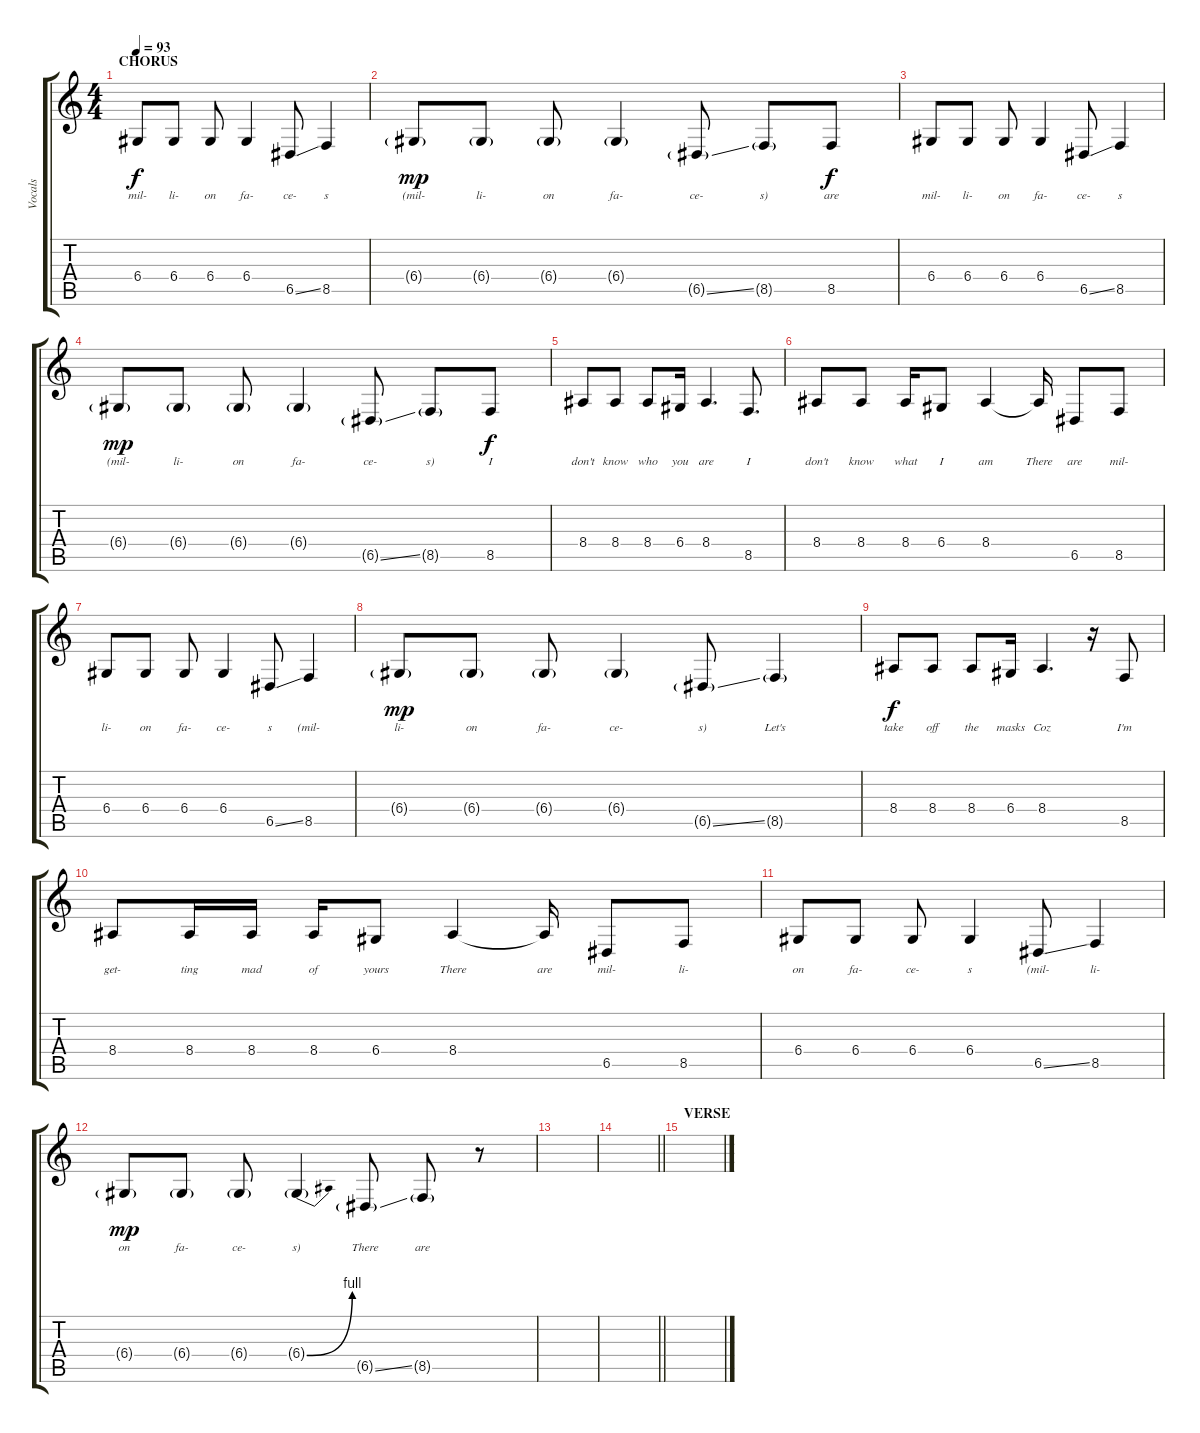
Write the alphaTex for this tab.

\track ("Vocals" "Vocals") {instrument oboe}
\staff {score tabs}
\tuning (E4 B3 G3 D3 A2 D2) {hide}
\ts (4 4)
\section ("" "CHORUS")
\tempo 93
\clef g2
\ks c
6.4.8{lyrics (0 "mil-") lyrics (1 "") lyrics (2 "") lyrics (3 "") lyrics (4 "") dy f} 6.4.8{lyrics (0 "li-") lyrics (1 "") lyrics (2 "") lyrics (3 "") lyrics (4 "")} 6.4.8{lyrics (0 "on") lyrics (1 "") lyrics (2 "") lyrics (3 "") lyrics (4 "")} 6.4.4{lyrics (0 "fa-") lyrics (1 "") lyrics (2 "") lyrics (3 "") lyrics (4 "")} 6.5{ss}.8{lyrics (0 "ce-") lyrics (1 "") lyrics (2 "") lyrics (3 "") lyrics (4 "")} 8.5.4{lyrics (0 "s") lyrics (1 "") lyrics (2 "") lyrics (3 "") lyrics (4 "")} |
6.4{g}.8{lyrics (0 "(mil-") lyrics (1 "") lyrics (2 "") lyrics (3 "") lyrics (4 "") dy mp} 6.4{g}.8{lyrics (0 "li-") lyrics (1 "") lyrics (2 "") lyrics (3 "") lyrics (4 "")} 6.4{g}.8{lyrics (0 "on") lyrics (1 "") lyrics (2 "") lyrics (3 "") lyrics (4 "")} 6.4{g}.4{lyrics (0 "fa-") lyrics (1 "") lyrics (2 "") lyrics (3 "") lyrics (4 "")} 6.5{ss g}.8{lyrics (0 "ce-") lyrics (1 "") lyrics (2 "") lyrics (3 "") lyrics (4 "")} 8.5{g}.8{lyrics (0 "s)") lyrics (1 "") lyrics (2 "") lyrics (3 "") lyrics (4 "")} 8.5.8{lyrics (0 "are") lyrics (1 "") lyrics (2 "") lyrics (3 "") lyrics (4 "") dy f} |
6.4.8{lyrics (0 "mil-") lyrics (1 "") lyrics (2 "") lyrics (3 "") lyrics (4 "")} 6.4.8{lyrics (0 "li-") lyrics (1 "") lyrics (2 "") lyrics (3 "") lyrics (4 "")} 6.4.8{lyrics (0 "on") lyrics (1 "") lyrics (2 "") lyrics (3 "") lyrics (4 "")} 6.4.4{lyrics (0 "fa-") lyrics (1 "") lyrics (2 "") lyrics (3 "") lyrics (4 "")} 6.5{ss}.8{lyrics (0 "ce-") lyrics (1 "") lyrics (2 "") lyrics (3 "") lyrics (4 "")} 8.5.4{lyrics (0 "s") lyrics (1 "") lyrics (2 "") lyrics (3 "") lyrics (4 "")} |
6.4{g}.8{lyrics (0 "(mil-") lyrics (1 "") lyrics (2 "") lyrics (3 "") lyrics (4 "") dy mp} 6.4{g}.8{lyrics (0 "li-") lyrics (1 "") lyrics (2 "") lyrics (3 "") lyrics (4 "")} 6.4{g}.8{lyrics (0 "on") lyrics (1 "") lyrics (2 "") lyrics (3 "") lyrics (4 "")} 6.4{g}.4{lyrics (0 "fa-") lyrics (1 "") lyrics (2 "") lyrics (3 "") lyrics (4 "")} 6.5{ss g}.8{lyrics (0 "ce-") lyrics (1 "") lyrics (2 "") lyrics (3 "") lyrics (4 "")} 8.5{g}.8{lyrics (0 "s)") lyrics (1 "") lyrics (2 "") lyrics (3 "") lyrics (4 "")} 8.5.8{lyrics (0 "I") lyrics (1 "") lyrics (2 "") lyrics (3 "") lyrics (4 "") dy f} |
8.4.8{lyrics (0 "don't") lyrics (1 "") lyrics (2 "") lyrics (3 "") lyrics (4 "")} 8.4.8{lyrics (0 "know") lyrics (1 "") lyrics (2 "") lyrics (3 "") lyrics (4 "")} 8.4.8{lyrics (0 "who") lyrics (1 "") lyrics (2 "") lyrics (3 "") lyrics (4 "")} 6.4.16{lyrics (0 "you") lyrics (1 "") lyrics (2 "") lyrics (3 "") lyrics (4 "")} 8.4.4{d lyrics (0 "are") lyrics (1 "") lyrics (2 "") lyrics (3 "") lyrics (4 "")} 8.5.8{d lyrics (0 "I") lyrics (1 "") lyrics (2 "") lyrics (3 "") lyrics (4 "")} |
8.4.8{lyrics (0 "don't") lyrics (1 "") lyrics (2 "") lyrics (3 "") lyrics (4 "")} 8.4.8{lyrics (0 "know") lyrics (1 "") lyrics (2 "") lyrics (3 "") lyrics (4 "")} 8.4.16{lyrics (0 "what") lyrics (1 "") lyrics (2 "") lyrics (3 "") lyrics (4 "")} 6.4.8{lyrics (0 "I") lyrics (1 "") lyrics (2 "") lyrics (3 "") lyrics (4 "")} 8.4.4{lyrics (0 "am") lyrics (1 "") lyrics (2 "") lyrics (3 "") lyrics (4 "")} 8.4{t}.16{lyrics (0 "There") lyrics (1 "") lyrics (2 "") lyrics (3 "") lyrics (4 "")} 6.5.8{lyrics (0 "are") lyrics (1 "") lyrics (2 "") lyrics (3 "") lyrics (4 "")} 8.5.8{lyrics (0 "mil-") lyrics (1 "") lyrics (2 "") lyrics (3 "") lyrics (4 "")} |
6.4.8{lyrics (0 "li-") lyrics (1 "") lyrics (2 "") lyrics (3 "") lyrics (4 "")} 6.4.8{lyrics (0 "on") lyrics (1 "") lyrics (2 "") lyrics (3 "") lyrics (4 "")} 6.4.8{lyrics (0 "fa-") lyrics (1 "") lyrics (2 "") lyrics (3 "") lyrics (4 "")} 6.4.4{lyrics (0 "ce-") lyrics (1 "") lyrics (2 "") lyrics (3 "") lyrics (4 "")} 6.5{ss}.8{lyrics (0 "s") lyrics (1 "") lyrics (2 "") lyrics (3 "") lyrics (4 "")} 8.5.4{lyrics (0 "(mil-") lyrics (1 "") lyrics (2 "") lyrics (3 "") lyrics (4 "")} |
6.4{g}.8{lyrics (0 "li-") lyrics (1 "") lyrics (2 "") lyrics (3 "") lyrics (4 "") dy mp} 6.4{g}.8{lyrics (0 "on") lyrics (1 "") lyrics (2 "") lyrics (3 "") lyrics (4 "")} 6.4{g}.8{lyrics (0 "fa-") lyrics (1 "") lyrics (2 "") lyrics (3 "") lyrics (4 "")} 6.4{g}.4{lyrics (0 "ce-") lyrics (1 "") lyrics (2 "") lyrics (3 "") lyrics (4 "")} 6.5{ss g}.8{lyrics (0 "s)") lyrics (1 "") lyrics (2 "") lyrics (3 "") lyrics (4 "")} 8.5{g}.4{lyrics (0 "Let's") lyrics (1 "") lyrics (2 "") lyrics (3 "") lyrics (4 "")} |
8.4.8{lyrics (0 "take") lyrics (1 "") lyrics (2 "") lyrics (3 "") lyrics (4 "") dy f} 8.4.8{lyrics (0 "off") lyrics (1 "") lyrics (2 "") lyrics (3 "") lyrics (4 "")} 8.4.8{lyrics (0 "the") lyrics (1 "") lyrics (2 "") lyrics (3 "") lyrics (4 "")} 6.4.16{lyrics (0 "masks") lyrics (1 "") lyrics (2 "") lyrics (3 "") lyrics (4 "")} 8.4.4{d lyrics (0 "Coz") lyrics (1 "") lyrics (2 "") lyrics (3 "") lyrics (4 "")} r.16 8.5.8{lyrics (0 "I'm") lyrics (1 "") lyrics (2 "") lyrics (3 "") lyrics (4 "")} |
8.4.8{lyrics (0 "get-") lyrics (1 "") lyrics (2 "") lyrics (3 "") lyrics (4 "")} 8.4.16{lyrics (0 "ting") lyrics (1 "") lyrics (2 "") lyrics (3 "") lyrics (4 "")} 8.4.16{lyrics (0 "mad") lyrics (1 "") lyrics (2 "") lyrics (3 "") lyrics (4 "")} 8.4.16{lyrics (0 "of") lyrics (1 "") lyrics (2 "") lyrics (3 "") lyrics (4 "")} 6.4.8{lyrics (0 "yours") lyrics (1 "") lyrics (2 "") lyrics (3 "") lyrics (4 "")} 8.4.4{lyrics (0 "There") lyrics (1 "") lyrics (2 "") lyrics (3 "") lyrics (4 "")} 8.4{t}.16{lyrics (0 "are") lyrics (1 "") lyrics (2 "") lyrics (3 "") lyrics (4 "")} 6.5.8{lyrics (0 "mil-") lyrics (1 "") lyrics (2 "") lyrics (3 "") lyrics (4 "")} 8.5.8{lyrics (0 "li-") lyrics (1 "") lyrics (2 "") lyrics (3 "") lyrics (4 "")} |
6.4.8{lyrics (0 "on") lyrics (1 "") lyrics (2 "") lyrics (3 "") lyrics (4 "")} 6.4.8{lyrics (0 "fa-") lyrics (1 "") lyrics (2 "") lyrics (3 "") lyrics (4 "")} 6.4.8{lyrics (0 "ce-") lyrics (1 "") lyrics (2 "") lyrics (3 "") lyrics (4 "")} 6.4.4{lyrics (0 "s") lyrics (1 "") lyrics (2 "") lyrics (3 "") lyrics (4 "")} 6.5{ss}.8{lyrics (0 "(mil-") lyrics (1 "") lyrics (2 "") lyrics (3 "") lyrics (4 "")} 8.5.4{lyrics (0 "li-") lyrics (1 "") lyrics (2 "") lyrics (3 "") lyrics (4 "")} |
6.4{g}.8{lyrics (0 "on") lyrics (1 "") lyrics (2 "") lyrics (3 "") lyrics (4 "") dy mp} 6.4{g}.8{lyrics (0 "fa-") lyrics (1 "") lyrics (2 "") lyrics (3 "") lyrics (4 "")} 6.4{g}.8{lyrics (0 "ce-") lyrics (1 "") lyrics (2 "") lyrics (3 "") lyrics (4 "")} 6.4{be (bend 0 0 60 4) g}.4{lyrics (0 "s)") lyrics (1 "") lyrics (2 "") lyrics (3 "") lyrics (4 "")} 6.5{ss g}.8{lyrics (0 "There") lyrics (1 "") lyrics (2 "") lyrics (3 "") lyrics (4 "")} 8.5{g}.8{lyrics (0 "are") lyrics (1 "") lyrics (2 "") lyrics (3 "") lyrics (4 "")} r.8 |
|
\barLineRight lightlight
|
\section ("" "VERSE")
